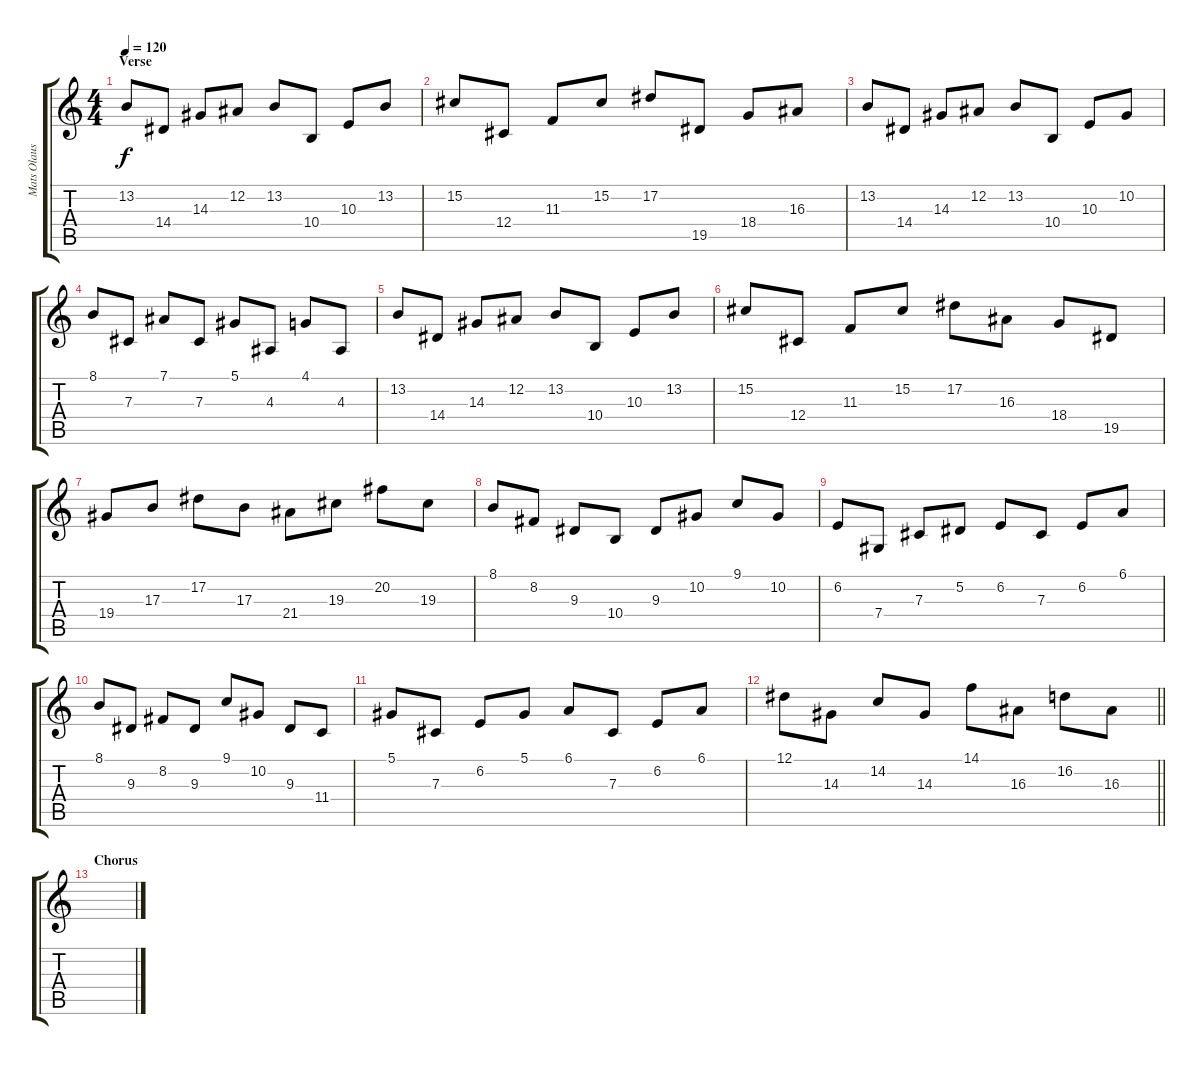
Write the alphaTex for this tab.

\track ("Mats Olausson" "Mats Olaus") {instrument harpsichord}
\staff {score tabs}
\tuning (Eb4 Bb3 Gb3 Db3 Ab2 Eb2) {hide}
\ts (4 4)
\section ("" "Verse")
\tempo 120
\clef g2
\ks c
13.2.8{dy f} 14.4.8 14.3.8 12.2.8 13.2.8 10.4.8 10.3.8 13.2.8 |
15.2.8 12.4.8 11.3.8 15.2.8 17.2.8 19.5.8 18.4.8 16.3.8 |
13.2.8 14.4.8 14.3.8 12.2.8 13.2.8 10.4.8 10.3.8 10.2.8 |
8.1.8 7.3.8 7.1.8 7.3.8 5.1.8 4.3.8 4.1.8 4.3.8 |
13.2.8 14.4.8 14.3.8 12.2.8 13.2.8 10.4.8 10.3.8 13.2.8 |
15.2.8 12.4.8 11.3.8 15.2.8 17.2.8 16.3.8 18.4.8 19.5.8 |
19.4.8 17.3.8 17.2.8 17.3.8 21.4.8 19.3.8 20.2.8 19.3.8 |
8.1.8 8.2.8 9.3.8 10.4.8 9.3.8 10.2.8 9.1.8 10.2.8 |
6.2.8 7.4.8 7.3.8 5.2.8 6.2.8 7.3.8 6.2.8 6.1.8 |
8.1.8 9.3.8 8.2.8 9.3.8 9.1.8 10.2.8 9.3.8 11.4.8 |
5.1.8 7.3.8 6.2.8 5.1.8 6.1.8 7.3.8 6.2.8 6.1.8 |
\barLineRight lightlight
12.1.8 14.3.8 14.2.8 14.3.8 14.1.8 16.3.8 16.2.8 16.3.8 |
\section ("" "Chorus")
